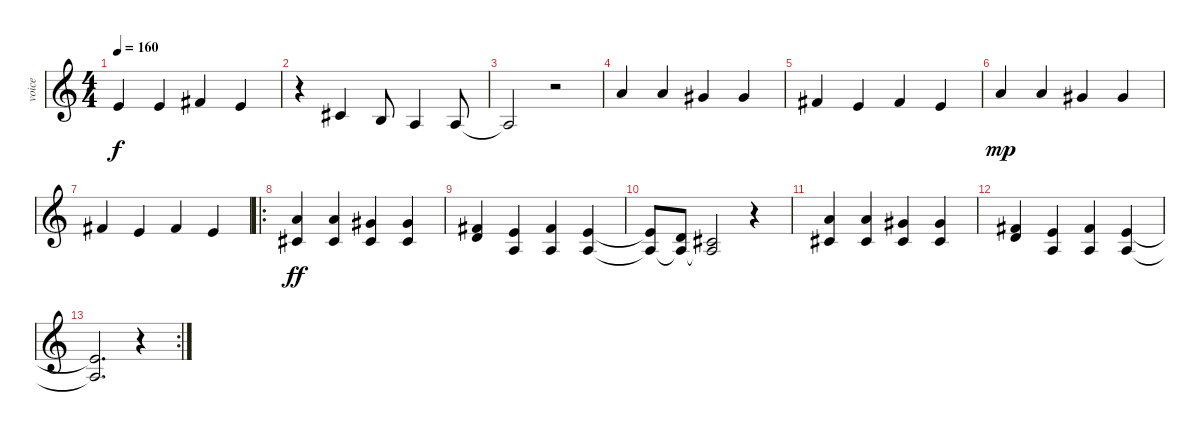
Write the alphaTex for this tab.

\track ("voice" "voice") {instrument lead2sawtooth}
\staff {score}
\tuning (E4 B3 G3 D3 A2 E2) {hide}
\ts (4 4)
\tempo 160
\clef g2
\ks c
0.1.4{dy f} 0.1.4 2.1.4 0.1.4 |
r.4 2.2.4 0.2.8 2.3.4 2.3.8 |
2.3{t}.2 r.2 |
10.2.4 5.1.4 4.1.4 4.1.4 |
7.2.4 0.1.4 2.1.4 0.1.4 |
5.1.4{dy mp} 5.1.4 4.1.4 9.2.4 |
2.1.4 0.1.4 2.1.4 0.1.4 |
\ro
(5.1 2.2).4{dy ff} (5.1 2.2).4 (4.1 2.2).4 (4.1 2.2).4 |
(2.1 3.2).4 (0.1 2.3).4 (2.1 2.3).4 (0.1 2.3).4 |
(0.1{t} 2.3{t}).8 (3.2 2.3{t}).8 (2.2 2.3{t}).2 r.4 |
(5.1 2.2).4 (5.1 2.2).4 (4.1 2.2).4 (4.1 2.2).4 |
(2.1 3.2).4 (0.1 2.3).4 (2.1 2.3).4 (0.1 2.3).4 |
\rc 2
(0.1{t} 2.3{t}).2{d} r.4
